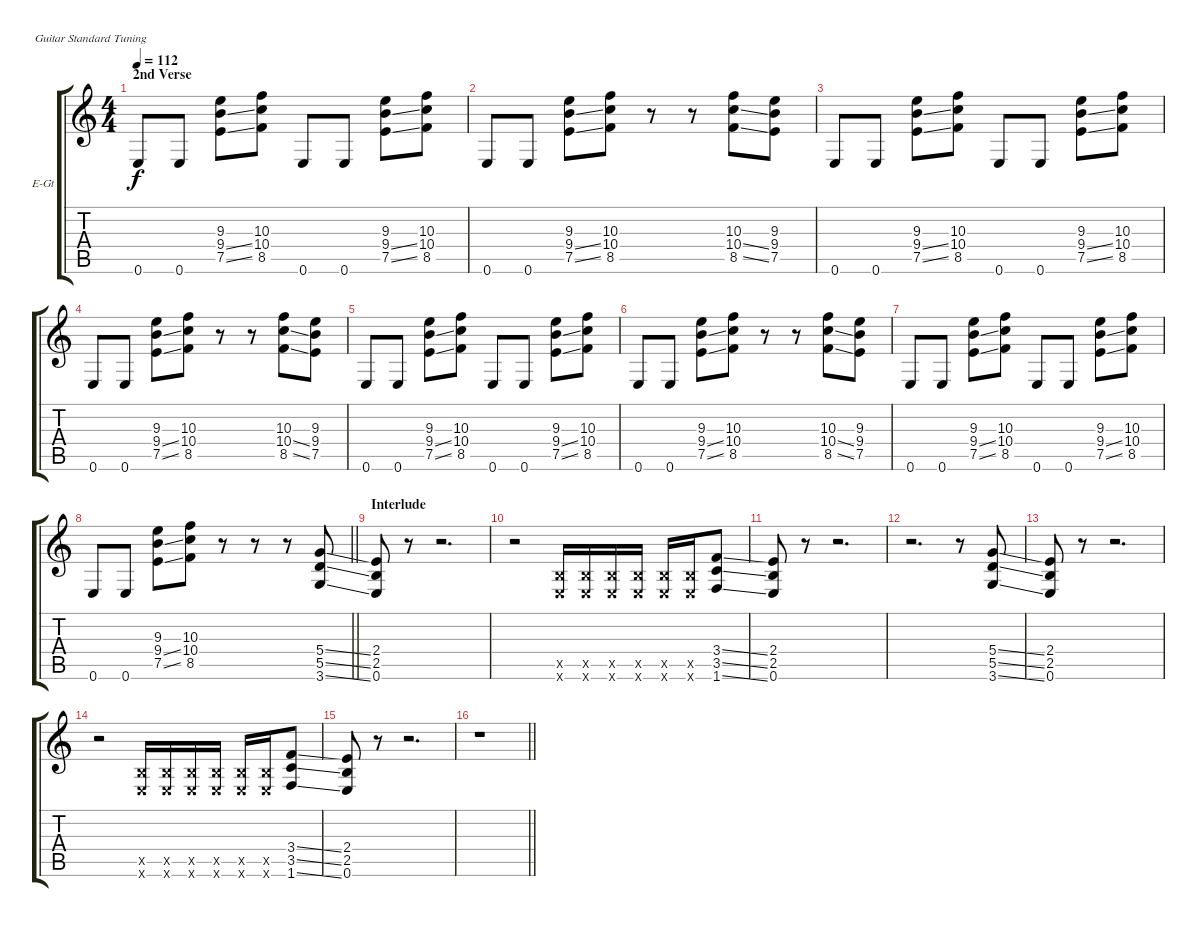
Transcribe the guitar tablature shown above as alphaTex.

\bracketExtendMode groupsimilarinstruments
\firstSystemTrackNameOrientation horizontal
\otherSystemsTrackNameOrientation horizontal
\track ("Guitar I" "E-Gt") {instrument distortionguitar}
\staff {score tabs}
\tuning (E4 B3 G3 D3 A2 E2)
\ts (4 4)
\section ("" "2nd Verse")
\tempo 112
\clef g2
\ks c
0.6.8{dy f} 0.6.8 (9.3 9.4{ss} 7.5{ss}).8 (10.3 10.4 8.5).8 0.6.8 0.6.8 (9.3 9.4{ss} 7.5{ss}).8 (10.3 10.4 8.5).8 |
0.6.8 0.6.8 (9.3 9.4{ss} 7.5{ss}).8 (10.3 10.4 8.5).8 r.8 r.8 (10.3 10.4{ss} 8.5{ss}).8 (9.3 9.4 7.5).8 |
0.6.8 0.6.8 (9.3 9.4{ss} 7.5{ss}).8 (10.3 10.4 8.5).8 0.6.8 0.6.8 (9.3 9.4{ss} 7.5{ss}).8 (10.3 10.4 8.5).8 |
0.6.8 0.6.8 (9.3 9.4{ss} 7.5{ss}).8 (10.3 10.4 8.5).8 r.8 r.8 (10.3 10.4{ss} 8.5{ss}).8 (9.3 9.4 7.5).8 |
0.6.8 0.6.8 (9.3 9.4{ss} 7.5{ss}).8 (10.3 10.4 8.5).8 0.6.8 0.6.8 (9.3 9.4{ss} 7.5{ss}).8 (10.3 10.4 8.5).8 |
0.6.8 0.6.8 (9.3 9.4{ss} 7.5{ss}).8 (10.3 10.4 8.5).8 r.8 r.8 (10.3 10.4{ss} 8.5{ss}).8 (9.3 9.4 7.5).8 |
0.6.8 0.6.8 (9.3 9.4{ss} 7.5{ss}).8 (10.3 10.4 8.5).8 0.6.8 0.6.8 (9.3 9.4{ss} 7.5{ss}).8 (10.3 10.4 8.5).8 |
\barLineRight lightlight
0.6.8 0.6.8 (9.3 9.4{ss} 7.5{ss}).8 (10.3 10.4 8.5).8 r.8 r.8 r.8 (5.4{ss} 5.5{ss} 3.6{ss}).8 |
\section ("" "Interlude")
(2.4 2.5 0.6).8 r.8 r.2{d} |
r.2 (2.5{x} 0.6{x}).16 (2.5{x} 0.6{x}).16 (2.5{x} 0.6{x}).16 (2.5{x} 0.6{x}).16 (2.5{x} 0.6{x}).16 (2.5{x} 0.6{x}).16 (3.4{ss} 3.5{ss} 1.6{ss}).8 |
(2.4 2.5 0.6).8 r.8 r.2{d} |
r.2{d} r.8 (5.4{ss} 5.5{ss} 3.6{ss}).8 |
(2.4 2.5 0.6).8 r.8 r.2{d} |
r.2 (2.5{x} 0.6{x}).16 (2.5{x} 0.6{x}).16 (2.5{x} 0.6{x}).16 (2.5{x} 0.6{x}).16 (2.5{x} 0.6{x}).16 (2.5{x} 0.6{x}).16 (3.4{ss} 3.5{ss} 1.6{ss}).8 |
(2.4 2.5 0.6).8 r.8 r.2{d} |
\barLineRight lightlight
r.1
